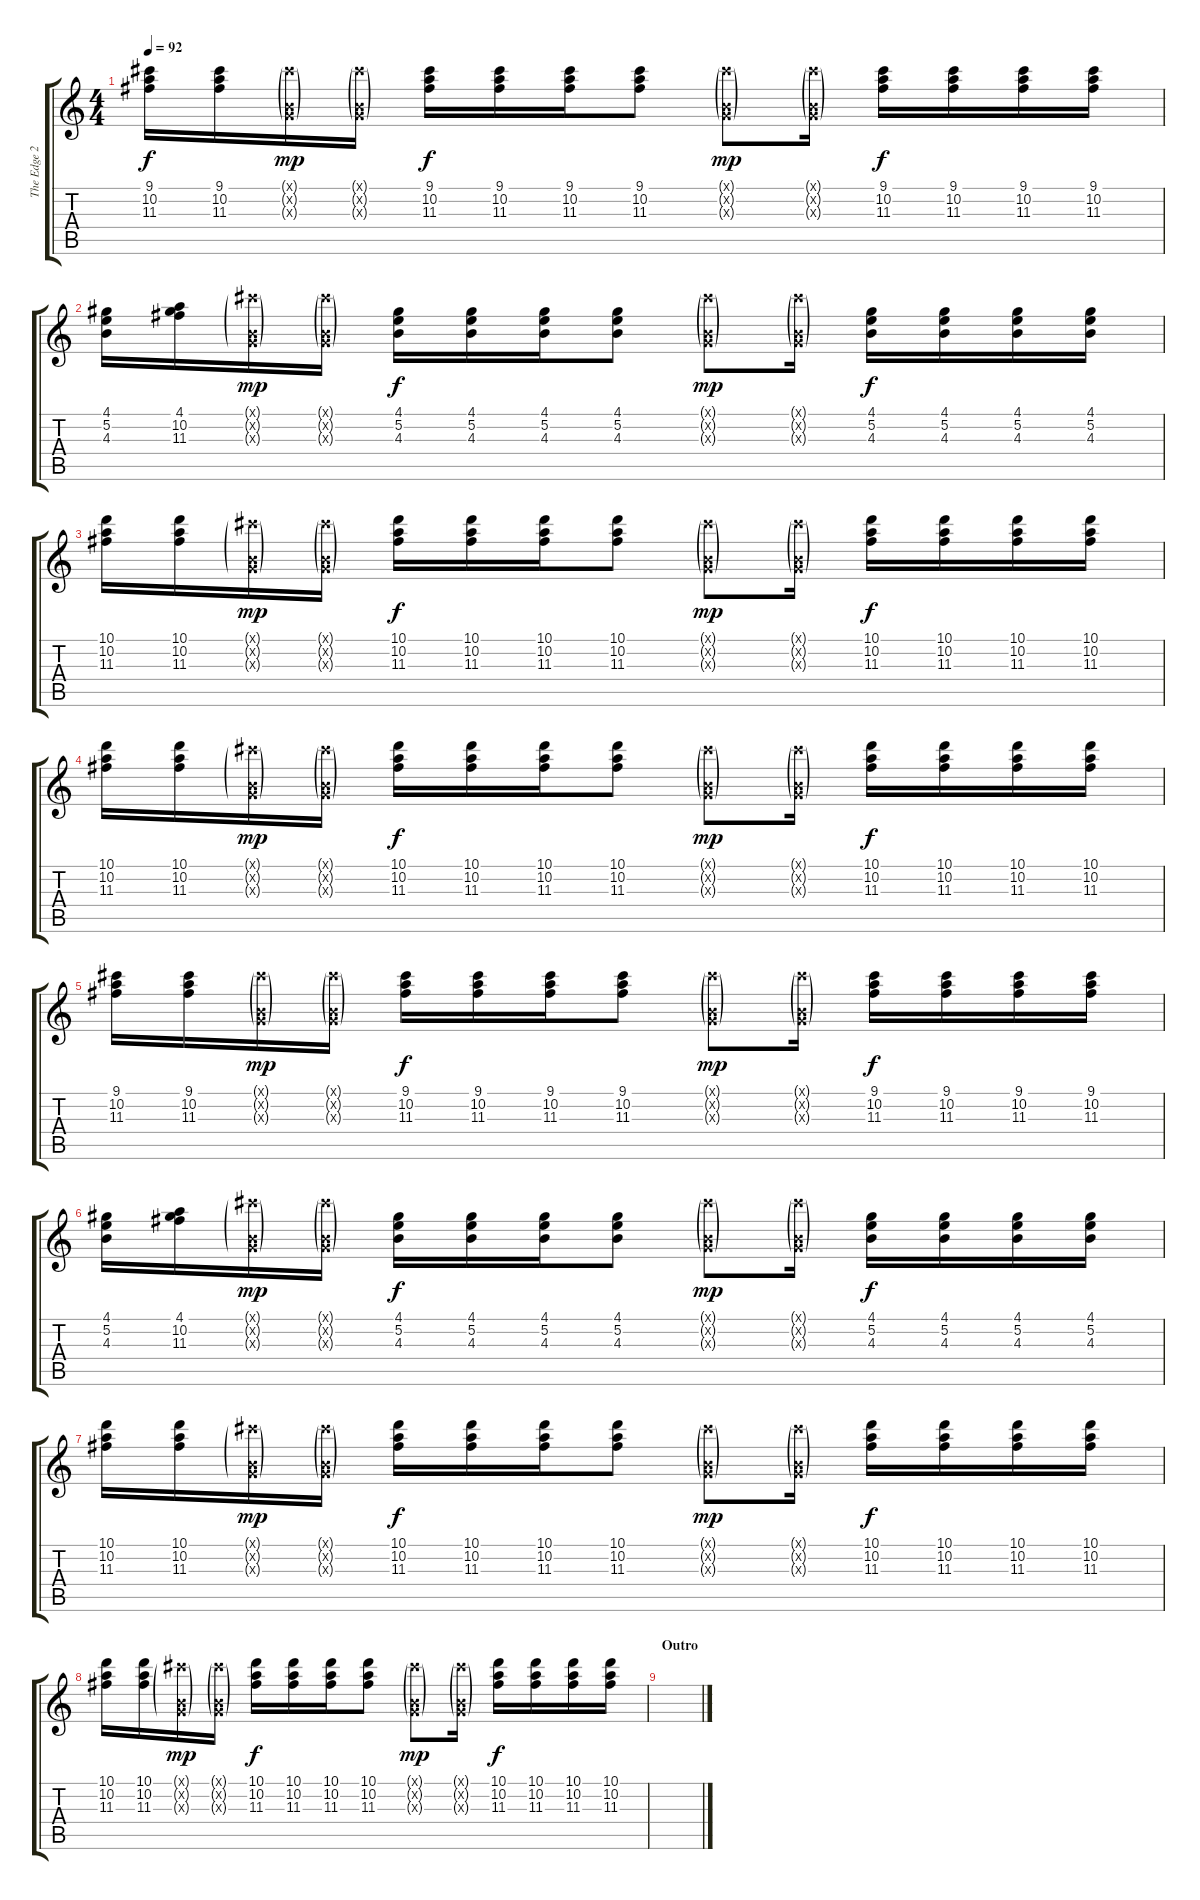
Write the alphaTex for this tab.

\track ("The Edge 2nd" "The Edge 2") {instrument electricguitarclean}
\staff {score tabs}
\tuning (E4 B3 G3 D3 A2 E2) {hide}
\ts (4 4)
\tempo 92
\clef g2
\ks c
(9.1 10.2 11.3).16{dy f} (9.1 10.2 11.3).16 (9.1{g x} 0.2{g x} 0.3{g x}).16{dy mp} (9.1{g x} 0.2{g x} 0.3{g x}).16 (9.1 10.2 11.3).16{dy f} (9.1 10.2 11.3).16 (9.1 10.2 11.3).16 (9.1 10.2 11.3).8 (9.1{g x} 0.2{g x} 0.3{g x}).8{dy mp} (9.1{g x} 0.2{g x} 0.3{g x}).16 (9.1 10.2 11.3).16{dy f} (9.1 10.2 11.3).16 (9.1 10.2 11.3).16 (9.1 10.2 11.3).16 |
(4.1 5.2 4.3).16 (4.1 10.2 11.3).16 (9.1{g x} 0.2{g x} 0.3{g x}).16{dy mp} (9.1{g x} 0.2{g x} 0.3{g x}).16 (4.1 5.2 4.3).16{dy f} (4.1 5.2 4.3).16 (4.1 5.2 4.3).16 (4.1 5.2 4.3).8 (9.1{g x} 0.2{g x} 0.3{g x}).8{dy mp} (9.1{g x} 0.2{g x} 0.3{g x}).16 (4.1 5.2 4.3).16{dy f} (4.1 5.2 4.3).16 (4.1 5.2 4.3).16 (4.1 5.2 4.3).16 |
(10.1 10.2 11.3).16 (10.1 10.2 11.3).16 (9.1{g x} 0.2{g x} 0.3{g x}).16{dy mp} (9.1{g x} 0.2{g x} 0.3{g x}).16 (10.1 10.2 11.3).16{dy f} (10.1 10.2 11.3).16 (10.1 10.2 11.3).16 (10.1 10.2 11.3).8 (9.1{g x} 0.2{g x} 0.3{g x}).8{dy mp} (9.1{g x} 0.2{g x} 0.3{g x}).16 (10.1 10.2 11.3).16{dy f} (10.1 10.2 11.3).16 (10.1 10.2 11.3).16 (10.1 10.2 11.3).16 |
(10.1 10.2 11.3).16 (10.1 10.2 11.3).16 (9.1{g x} 0.2{g x} 0.3{g x}).16{dy mp} (9.1{g x} 0.2{g x} 0.3{g x}).16 (10.1 10.2 11.3).16{dy f} (10.1 10.2 11.3).16 (10.1 10.2 11.3).16 (10.1 10.2 11.3).8 (9.1{g x} 0.2{g x} 0.3{g x}).8{dy mp} (9.1{g x} 0.2{g x} 0.3{g x}).16 (10.1 10.2 11.3).16{dy f} (10.1 10.2 11.3).16 (10.1 10.2 11.3).16 (10.1 10.2 11.3).16 |
(9.1 10.2 11.3).16 (9.1 10.2 11.3).16 (9.1{g x} 0.2{g x} 0.3{g x}).16{dy mp} (9.1{g x} 0.2{g x} 0.3{g x}).16 (9.1 10.2 11.3).16{dy f} (9.1 10.2 11.3).16 (9.1 10.2 11.3).16 (9.1 10.2 11.3).8 (9.1{g x} 0.2{g x} 0.3{g x}).8{dy mp} (9.1{g x} 0.2{g x} 0.3{g x}).16 (9.1 10.2 11.3).16{dy f} (9.1 10.2 11.3).16 (9.1 10.2 11.3).16 (9.1 10.2 11.3).16 |
(4.1 5.2 4.3).16 (4.1 10.2 11.3).16 (9.1{g x} 0.2{g x} 0.3{g x}).16{dy mp} (9.1{g x} 0.2{g x} 0.3{g x}).16 (4.1 5.2 4.3).16{dy f} (4.1 5.2 4.3).16 (4.1 5.2 4.3).16 (4.1 5.2 4.3).8 (9.1{g x} 0.2{g x} 0.3{g x}).8{dy mp} (9.1{g x} 0.2{g x} 0.3{g x}).16 (4.1 5.2 4.3).16{dy f} (4.1 5.2 4.3).16 (4.1 5.2 4.3).16 (4.1 5.2 4.3).16 |
(10.1 10.2 11.3).16 (10.1 10.2 11.3).16 (9.1{g x} 0.2{g x} 0.3{g x}).16{dy mp} (9.1{g x} 0.2{g x} 0.3{g x}).16 (10.1 10.2 11.3).16{dy f} (10.1 10.2 11.3).16 (10.1 10.2 11.3).16 (10.1 10.2 11.3).8 (9.1{g x} 0.2{g x} 0.3{g x}).8{dy mp} (9.1{g x} 0.2{g x} 0.3{g x}).16 (10.1 10.2 11.3).16{dy f} (10.1 10.2 11.3).16 (10.1 10.2 11.3).16 (10.1 10.2 11.3).16 |
(10.1 10.2 11.3).16 (10.1 10.2 11.3).16 (9.1{g x} 0.2{g x} 0.3{g x}).16{dy mp} (9.1{g x} 0.2{g x} 0.3{g x}).16 (10.1 10.2 11.3).16{dy f} (10.1 10.2 11.3).16 (10.1 10.2 11.3).16 (10.1 10.2 11.3).8 (9.1{g x} 0.2{g x} 0.3{g x}).8{dy mp} (9.1{g x} 0.2{g x} 0.3{g x}).16 (10.1 10.2 11.3).16{dy f} (10.1 10.2 11.3).16 (10.1 10.2 11.3).16 (10.1 10.2 11.3).16 |
\section ("" "Outro")
